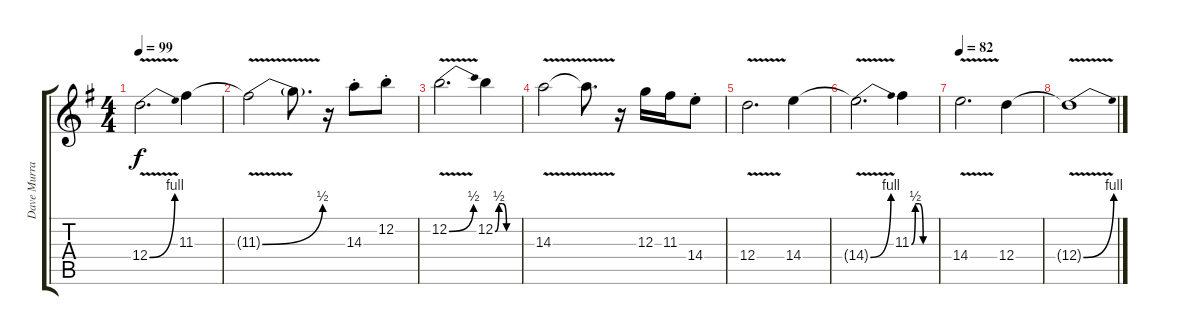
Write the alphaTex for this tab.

\track ("Dave Murray" "Dave Murra") {instrument overdrivenguitar}
\staff {score tabs}
\tuning (E4 B3 G3 D3 A2 E2) {hide}
\ts (4 4)
\tempo 99
\clef g2
\ks eminor
12.4{be (bend 0 0 60 4) v t}.2{d dy f} 11.3.4 |
11.3{be (bend 0 0 60 2) v t}.2 11.3{t}.8{d} r.16 14.3{st}.8 12.2{st}.8 |
12.2{be (bend 0 0 60 2) v}.2{d} 12.2{be (custom 0 0 10 2 20 2 30 0 60 0)}.4 |
14.3{v}.2 14.3{t}.8{d} r.16 12.3.16 11.3.16 14.4{st}.8 |
12.4{v}.2{d} 14.4.4 |
14.4{be (bend 0 0 60 4) v t}.2{d} 11.3{be (custom 0 0 10 2 20 2 30 0 60 0)}.4 |
\tempo 82
14.4{v}.2{d} 12.4.4 |
12.4{be (bend 0 0 60 4) v t}.1
